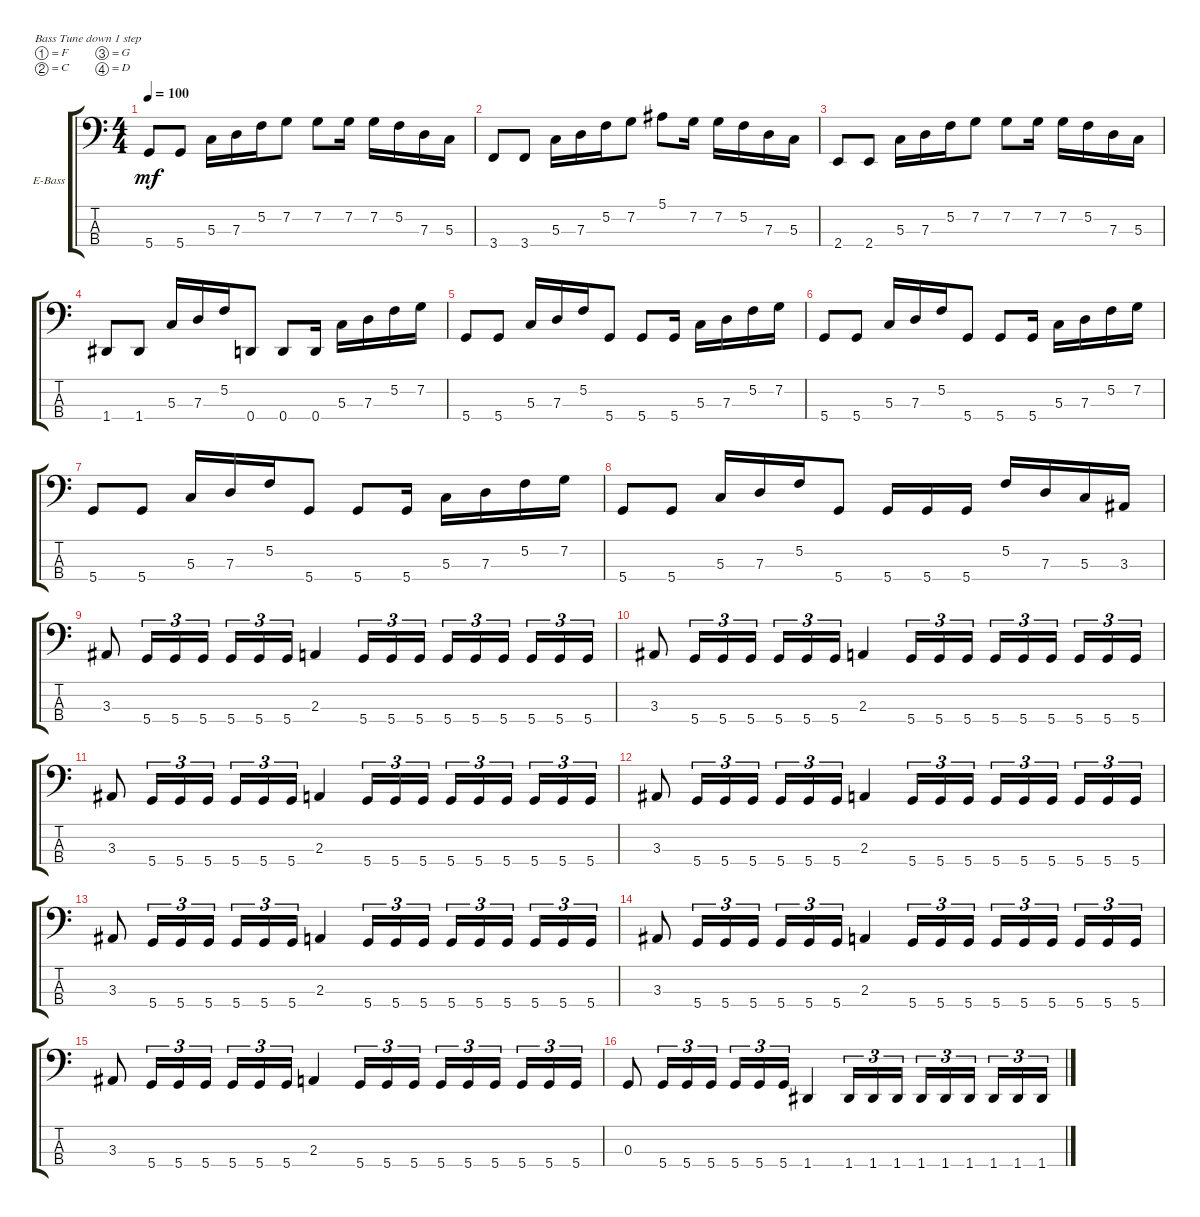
\defaultSystemsLayout 4
\bracketExtendMode groupsimilarinstruments
\firstSystemTrackNameOrientation horizontal
\otherSystemsTrackNameOrientation horizontal
\track ("Electric Bass" "E-Bass") {instrument electricbassfinger}
\staff {score tabs}
\tuning (F2 C2 G1 D1)
\ts (4 4)
\tempo 100
\clef f4
\ks c
5.4.8{dy mf} 5.4.8 5.3.16 7.3.16 5.2.16 7.2.8 7.2.8 7.2.16 7.2.16 5.2.16 7.3.16 5.3.16 |
3.4.8 3.4.8 5.3.16 7.3.16 5.2.16 7.2.8 5.1.8 7.2.16 7.2.16 5.2.16 7.3.16 5.3.16 |
2.4.8 2.4.8 5.3.16 7.3.16 5.2.16 7.2.8 7.2.8 7.2.16 7.2.16 5.2.16 7.3.16 5.3.16 |
1.4.8 1.4.8 5.3.16 7.3.16 5.2.16 0.4.8 0.4.8 0.4.16 5.3.16 7.3.16 5.2.16 7.2.16 |
5.4.8 5.4.8 5.3.16 7.3.16 5.2.16 5.4.8 5.4.8 5.4.16 5.3.16 7.3.16 5.2.16 7.2.16 |
5.4.8 5.4.8 5.3.16 7.3.16 5.2.16 5.4.8 5.4.8 5.4.16 5.3.16 7.3.16 5.2.16 7.2.16 |
5.4.8 5.4.8 5.3.16 7.3.16 5.2.16 5.4.8 5.4.8 5.4.16 5.3.16 7.3.16 5.2.16 7.2.16 |
5.4.8 5.4.8 5.3.16 7.3.16 5.2.16 5.4.8 5.4.16 5.4.16 5.4.16 5.2.16 7.3.16 5.3.16 3.3.16 |
3.3.8 5.4.16{tu (3 2)} 5.4.16{tu (3 2)} 5.4.16{tu (3 2)} 5.4.16{tu (3 2)} 5.4.16{tu (3 2)} 5.4.16{tu (3 2)} 2.3.4 5.4.16{tu (3 2)} 5.4.16{tu (3 2)} 5.4.16{tu (3 2)} 5.4.16{tu (3 2)} 5.4.16{tu (3 2)} 5.4.16{tu (3 2)} 5.4.16{tu (3 2)} 5.4.16{tu (3 2)} 5.4.16{tu (3 2)} |
3.3.8 5.4.16{tu (3 2)} 5.4.16{tu (3 2)} 5.4.16{tu (3 2)} 5.4.16{tu (3 2)} 5.4.16{tu (3 2)} 5.4.16{tu (3 2)} 2.3.4 5.4.16{tu (3 2)} 5.4.16{tu (3 2)} 5.4.16{tu (3 2)} 5.4.16{tu (3 2)} 5.4.16{tu (3 2)} 5.4.16{tu (3 2)} 5.4.16{tu (3 2)} 5.4.16{tu (3 2)} 5.4.16{tu (3 2)} |
3.3.8 5.4.16{tu (3 2)} 5.4.16{tu (3 2)} 5.4.16{tu (3 2)} 5.4.16{tu (3 2)} 5.4.16{tu (3 2)} 5.4.16{tu (3 2)} 2.3.4 5.4.16{tu (3 2)} 5.4.16{tu (3 2)} 5.4.16{tu (3 2)} 5.4.16{tu (3 2)} 5.4.16{tu (3 2)} 5.4.16{tu (3 2)} 5.4.16{tu (3 2)} 5.4.16{tu (3 2)} 5.4.16{tu (3 2)} |
3.3.8 5.4.16{tu (3 2)} 5.4.16{tu (3 2)} 5.4.16{tu (3 2)} 5.4.16{tu (3 2)} 5.4.16{tu (3 2)} 5.4.16{tu (3 2)} 2.3.4 5.4.16{tu (3 2)} 5.4.16{tu (3 2)} 5.4.16{tu (3 2)} 5.4.16{tu (3 2)} 5.4.16{tu (3 2)} 5.4.16{tu (3 2)} 5.4.16{tu (3 2)} 5.4.16{tu (3 2)} 5.4.16{tu (3 2)} |
3.3.8 5.4.16{tu (3 2)} 5.4.16{tu (3 2)} 5.4.16{tu (3 2)} 5.4.16{tu (3 2)} 5.4.16{tu (3 2)} 5.4.16{tu (3 2)} 2.3.4 5.4.16{tu (3 2)} 5.4.16{tu (3 2)} 5.4.16{tu (3 2)} 5.4.16{tu (3 2)} 5.4.16{tu (3 2)} 5.4.16{tu (3 2)} 5.4.16{tu (3 2)} 5.4.16{tu (3 2)} 5.4.16{tu (3 2)} |
3.3.8 5.4.16{tu (3 2)} 5.4.16{tu (3 2)} 5.4.16{tu (3 2)} 5.4.16{tu (3 2)} 5.4.16{tu (3 2)} 5.4.16{tu (3 2)} 2.3.4 5.4.16{tu (3 2)} 5.4.16{tu (3 2)} 5.4.16{tu (3 2)} 5.4.16{tu (3 2)} 5.4.16{tu (3 2)} 5.4.16{tu (3 2)} 5.4.16{tu (3 2)} 5.4.16{tu (3 2)} 5.4.16{tu (3 2)} |
3.3.8 5.4.16{tu (3 2)} 5.4.16{tu (3 2)} 5.4.16{tu (3 2)} 5.4.16{tu (3 2)} 5.4.16{tu (3 2)} 5.4.16{tu (3 2)} 2.3.4 5.4.16{tu (3 2)} 5.4.16{tu (3 2)} 5.4.16{tu (3 2)} 5.4.16{tu (3 2)} 5.4.16{tu (3 2)} 5.4.16{tu (3 2)} 5.4.16{tu (3 2)} 5.4.16{tu (3 2)} 5.4.16{tu (3 2)} |
0.3.8 5.4.16{tu (3 2)} 5.4.16{tu (3 2)} 5.4.16{tu (3 2)} 5.4.16{tu (3 2)} 5.4.16{tu (3 2)} 5.4.16{tu (3 2)} 1.4.4 1.4.16{tu (3 2)} 1.4.16{tu (3 2)} 1.4.16{tu (3 2)} 1.4.16{tu (3 2)} 1.4.16{tu (3 2)} 1.4.16{tu (3 2)} 1.4.16{tu (3 2)} 1.4.16{tu (3 2)} 1.4.16{tu (3 2)}
